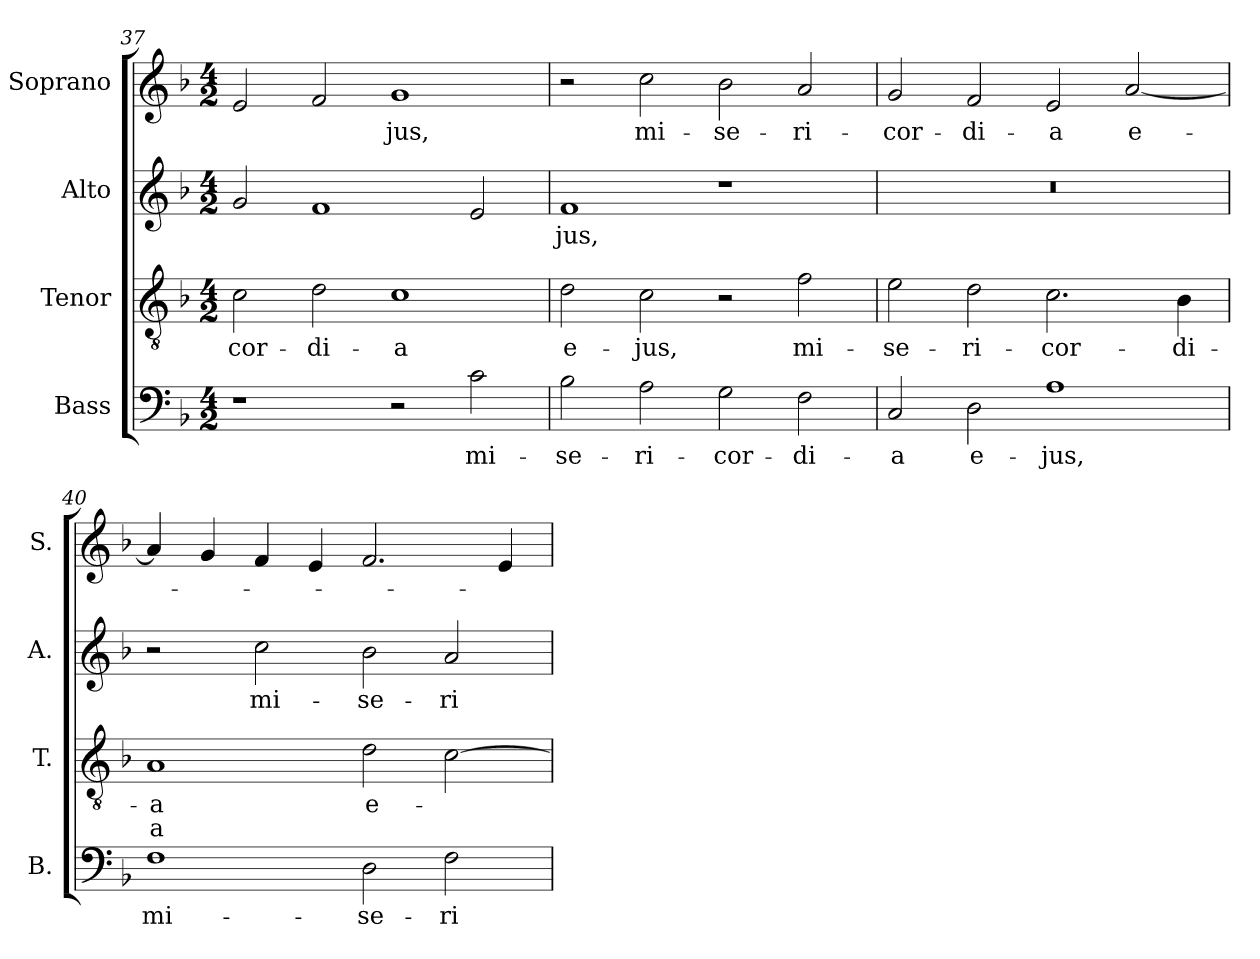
**kern	**text	**kern	**text	**text	**kern	**text	**kern	**text
*part4	*part4	*part3	*part3	*part3	*part2	*part2	*part1	*part1
*staff4	*staff4	*staff3	*staff3	*staff3	*staff2	*staff2	*staff1	*staff1
*I"Bass	*	*I"Tenor	*	*	*I"Alto	*	*I"Soprano	*
*I'B.	*	*I'T.	*	*	*I'A.	*	*I'S.	*
*clefF4	*	*clefGv2	*	*	*clefG2	*	*clefG2	*
*	*	*ITrd7c12	*	*	*	*	*	*
*k[b-]	*	*k[b-]	*	*	*k[b-]	*	*k[b-]	*
*F:	*	*F:	*	*	*F:	*	*F:	*
*M4/2	*	*M4/2	*	*	*M4/2	*	*M4/2	*
=37	=37	=37	=37	=37	=37	=37	=37	=37
!	!	!	!LO:LY:b:color=#000000	!	!	!	!	!
1r	.	2Ci\	-cor-	.	2gi/	.	2ei/	.
!	!	!	!LO:LY:b:color=#000000	!	!	!	!	!
.	.	2Di\	-di-	.	1fi	.	2fi/	.
!	!	!	!LO:LY:b:color=#000000	!	!	!	!	!
!	!	!	!	!	!	!	!	!LO:LY:b:color=#000000
2r	.	1Ci	-a	.	.	.	1gi	-jus,
!	!LO:LY:b:color=#000000	!	!	!	!	!	!	!
2ci\	mi-	.	.	.	2ei/	.	.	.
=38	=38	=38	=38	=38	=38	=38	=38	=38
!	!LO:LY:b:color=#000000	!	!	!	!	!	!	!
!	!	!	!LO:LY:b:color=#000000	!	!	!	!	!
!	!	!	!	!	!	!LO:LY:b:color=#000000	!	!
2B-i\	-se-	2Di\	e-	.	1fi	-jus,	2r	.
!	!LO:LY:b:color=#000000	!	!	!	!	!	!	!
!	!	!	!LO:LY:b:color=#000000	!	!	!	!	!
!	!	!	!	!	!	!	!	!LO:LY:b:color=#000000
2Ai\	-ri-	2Ci\	-jus,	.	.	.	2cci\	mi-
!	!LO:LY:b:color=#000000	!	!	!	!	!	!	!
!	!	!	!	!	!	!	!	!LO:LY:b:color=#000000
2Gi\	-cor-	2r	.	.	1r	.	2b-i\	-se-
!	!LO:LY:b:color=#000000	!	!	!	!	!	!	!
!	!	!	!LO:LY:b:color=#000000	!	!	!	!	!
!	!	!	!	!	!	!	!	!LO:LY:b:color=#000000
2Fi\	-di-	2Fi\	mi-	.	.	.	2ai/	-ri-
!!LO:LB:g=z
=39	=39	=39	=39	=39	=39	=39	=39	=39
!	!LO:LY:b:color=#000000	!	!	!	!	!	!	!
!	!	!	!LO:LY:b:color=#000000	!	!LO:N:vis=1	!	!	!
!	!	!	!	!	!	!	!	!LO:LY:b:color=#000000
2Ci/	-a	2Ei\	-se-	.	0r	.	2gi/	-cor-
!	!LO:LY:b:color=#000000	!	!	!	!	!	!	!
!	!	!	!LO:LY:b:color=#000000	!	!	!	!	!
!	!	!	!	!	!	!	!	!LO:LY:b:color=#000000
2Di\	e-	2Di\	-ri-	.	.	.	2fi/	-di-
!	!LO:LY:b:color=#000000	!	!	!	!	!	!	!
!	!	!	!LO:LY:b:color=#000000	!	!	!	!	!
!	!	!	!	!	!	!	!	!LO:LY:b:color=#000000
1Ai	-jus,	2.Ci\	-cor-	.	.	.	2ei/	-a
!	!	!	!	!	!	!	!	!LO:LY:b:color=#000000
.	.	.	.	.	.	.	[2ai/	e-
!	!	!	!LO:LY:b:color=#000000	!	!	!	!	!
.	.	4BB-i\	-di-	.	.	.	.	.
=40	=40	=40	=40	=40	=40	=40	=40	=40
!	!LO:LY:b:color=#000000	!	!	!	!	!	!	!
!	!	!	!LO:LY:b:color=#000000	!LO:LY:b:color=#000000	!	!	!	!
1Fi	mi-	1AAi	-a	a	2r	.	4ai/]	.
.	.	.	.	.	.	.	4gi/	.
!	!	!	!	!	!	!LO:LY:b:color=#000000	!	!
.	.	.	.	.	2cci\	mi-	4fi/	.
.	.	.	.	.	.	.	4ei/	.
!	!LO:LY:b:color=#000000	!	!	!	!	!	!	!
!	!	!	!LO:LY:b:color=#000000	!	!	!	!	!
!	!	!	!	!	!	!LO:LY:b:color=#000000	!	!
2Di\	-se-	2Di\	e-	.	2b-i\	-se-	2.fi/	.
!	!LO:LY:b:color=#000000	!	!	!	!	!	!	!
!	!	!	!	!	!	!LO:LY:b:color=#000000	!	!
2Fi\	-ri-	[2Ci\	.	.	2ai/	-ri-	.	.
.	.	.	.	.	.	.	4ei/	.
=	=	=	=	=	=	=	=	=
*-	*-	*-	*-	*-	*-	*-	*-	*-
